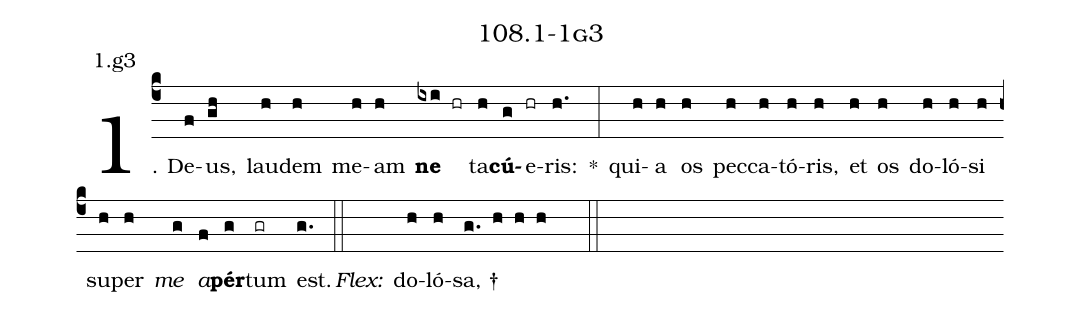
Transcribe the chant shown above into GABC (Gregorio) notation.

name: 108.1-1g3;
annotation: 1.g3;
%%
(c4)1. De(f)us,(gh) lau(h)dem(h) me(h)am(h) <b>ne</b>(ixi hr) ta(h)<b>cú</b>(g)e(hr)ris:(h.) *(:) qui(h)a(h) os(h) pec(h)ca(h)tó(h)ris,(h) et(h) os(h) do(h)ló(h)si(h) su(h)per(h) <i>me</i>(g) <i>a</i>(f)<b>pér</b>(g)tum(gr) est.(g.) (::)
<i>Flex:</i>()  do(h)ló(h)sa, †(g. h h h  ::)
